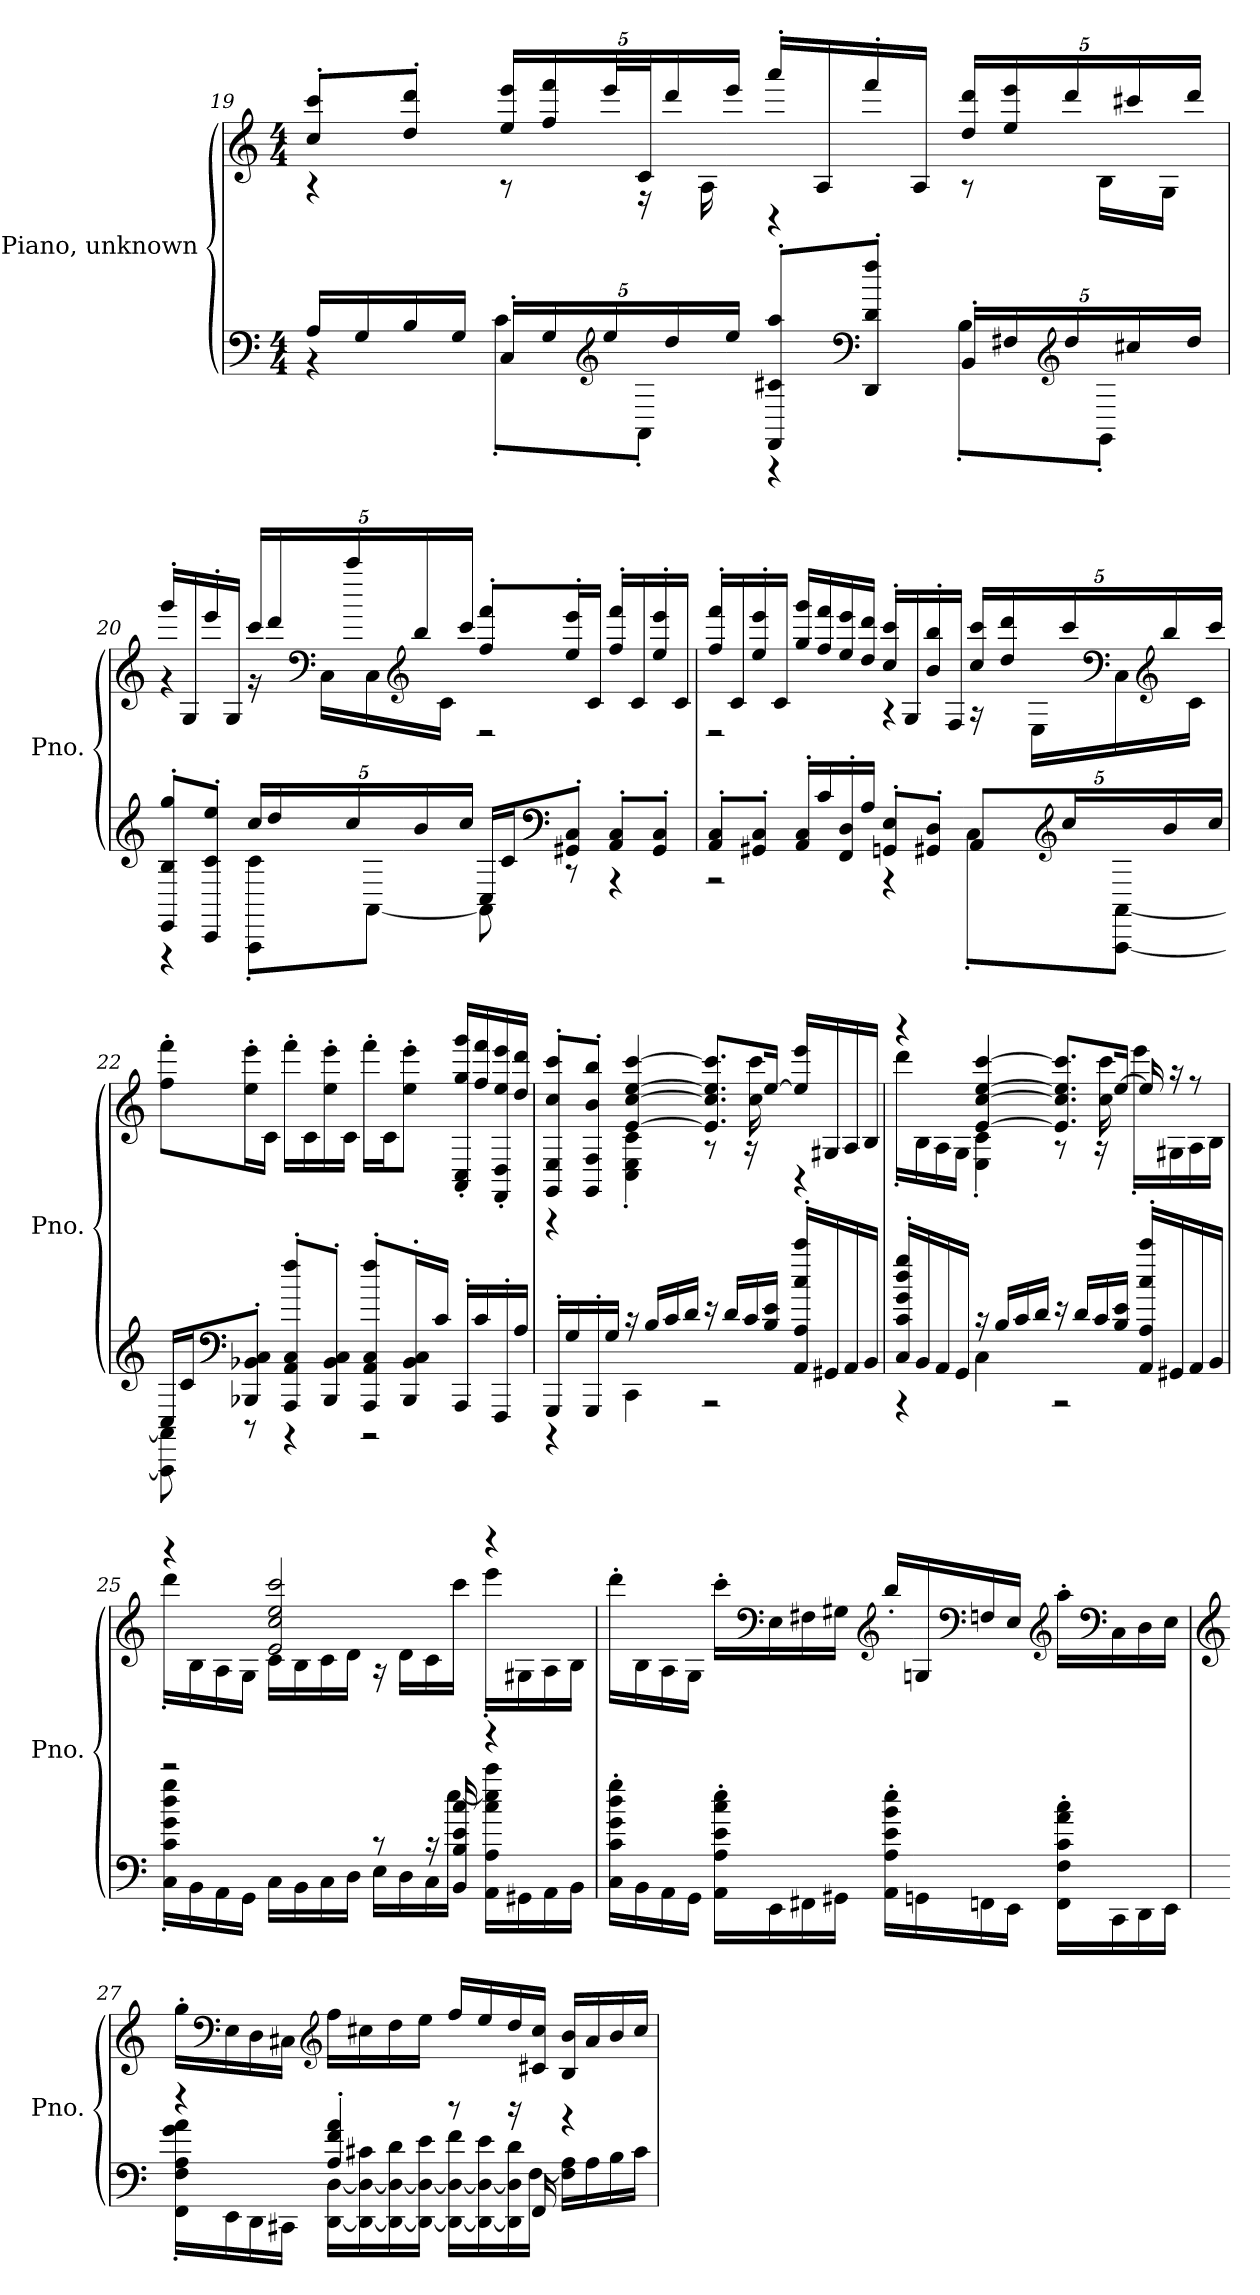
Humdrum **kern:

**kern	**kern
*part1	*part1
*staff2	*staff1
*I"Piano, unknown	*
*I'Pno.	*
!!LO:LB:g=z
*clefF4	*clefG2
*k[]	*k[]
*M4/4	*M4/4
=19	=19
*^	*^
16A/LL	4r	8cc/' 8ccc/'L	4r
16G/	.	.	.
16B/	.	8dd/' 8ddd/'J	.
16G/JJ	.	.	.
*Xbrackettup	*	*Xbrackettup	*
20C'/LL	8c'\L	20ee/ 20eee/LL	8r
20G/	.	20ff/ 20fff/	.
*clefG2	*	*	*
20ee/	.	40eee/L	.
.	8AA'\J	40c/J	16r
20dd/	.	20ddd/	.
.	.	.	16A\
20ee/JJ	.	20eee/JJ	.
8FF/' 8c#X/' 8aa/'L	4r	16aaa'/LL	4r
.	.	16A/	.
*clefF4	*	*	*
8DD/' 8d/' 8ff/'J	.	16fff'/	.
.	.	16A/JJ	.
20BB'/LL	8B'\L	20dd/ 20ddd/LL	8r
20F#X/	.	20ee/ 20eee/	.
*clefG2	*	*	*
20dd/	.	20ddd/	.
.	8GG'\J	.	16B\LL
20cc#X/	.	20ccc#X/	.
.	.	.	16G\JJ
20dd/JJ	.	20ddd/JJ	.
!!LO:PB:g=z	!!
=20	=20	=20	=20
8EE/' 8B/' 8gg/'L	4r	16ggg'/LL	4r
.	.	16G/	.
8CC/' 8c/' 8ee/'J	.	16eee'/	.
.	.	16G/JJ	.
20cc/LL	8AAA\' 8c\'L	20ccc/LL	16r
20dd/	.	20ddd/	.
*	*	*clefF4	*
.	.	.	16C\LL
20cc/	.	20ccc/	.
.	[8AA\J	.	16C\
*	*	*clefG2	*
20b/	.	20bb/	.
.	.	.	16c\JJ
20cc/JJ	.	20ccc/JJ	.
16C/LL	8AA\]	8ff/' 8fff/'L	2r
16c/J	.	.	.
*clefF4	*	*	*
8GG#X/' 8C/'J	8r	16ee/' 16eee/'L	.
.	.	16c/JJ	.
8AA/' 8C/'L	4r	16ff/' 16fff/'LL	.
.	.	16c/	.
8GG#/' 8C/'J	.	16ee/' 16eee/'	.
.	.	16c/JJ	.
!!LO:LB:g=z	!!
=21	=21	=21	=21
8AA/' 8C/'L	2r	16ff/' 16fff/'LL	2r
.	.	16c/	.
8GG#X/' 8C/'J	.	16ee/' 16eee/'	.
.	.	16c/JJ	.
16AA/' 16C/'LL	.	16gg/ 16ggg/LL	.
16c/	.	16ff/ 16fff/	.
16FF/' 16D/'	.	16ee/ 16eee/	.
16A/JJ	.	16dd/ 16ddd/JJ	.
8GGn/' 8E/'L	4r	16cc/' 16ccc/'LL	4r
.	.	16G/	.
8GG#X/' 8D/'J	.	16b/' 16bb/'	.
.	.	16F/JJ	.
10AA/L	8C'\L	20cc/ 20ccc/LL	16r
.	.	20dd/ 20ddd/	.
.	.	.	16E\LL
*clefG2	*	*	*
20cc/L	.	20ccc/	.
*	*	*clefF4	*
.	[8AAA\ [8AA\J	.	16C\
*	*	*clefG2	*
20b/	.	20bb/	.
.	.	.	16c\JJ
20cc/JJ	.	20ccc/JJ	.
*	*	*v	*v
!!LO:LB:g=z
=22	=22	=22
16C/LL	8AAA\] 8AA\]	8ff\' 8fff\'L
16c/J	.	.
*clefF4	*	*
8BBB-X/' 8BB-X/' 8C/'J	8r	16ee\' 16eee\'L
.	.	16c\JJ
8AAA/' 8AA/' 8C/' 8ff/'L	4r	16fff'\LL
.	.	16c\
8BBB-/' 8BB-/' 8C/'J	.	16ee\' 16eee\'
.	.	16c\JJ
8AAA/' 8AA/' 8C/' 8ff/'L	2r	16fff'\LL
.	.	16c\J
16BBB-/' 16BB-/' 16C/'L	.	8ee\' 8eee\'J
16c/JJ	.	.
16AAA'/LL	.	16AA/' 16C/' 16gg/' 16ggg/'LL
16c/	.	16ff/ 16fff/
16FFF'/	.	16FF/' 16D/' 16ee/' 16eee/'
16A/JJ	.	16dd/ 16ddd/JJ
=23	=23	=23
*	*	*^
16GGG'/LL	4r	8GG/' 8E/' 8cc/' 8ccc/'L	4r
16G/	.	.	.
16GGG'/	.	8GG/' 8F/' 8b/' 8bb/'J	.
16G/JJ	.	.	.
16r	4CC\	[4e/ [4cc/ [4ee/ [4ccc/	4C\' 4E\' 4c\'
16B/LL	.	.	.
16c/	.	.	.
16d/JJ	.	.	.
16r	2r	8.e/] 8.cc/] 8.ee/] 8.ccc/]L	8r
16d/LL	.	.	.
16c/	.	.	16r
16B/ 16e/JJ	.	[16ee/Jk	16cc\ 16ccc\
16AA/' 16A/' 16cc/' 16ccc/'LL	.	16ee/] 16eee/LL	4r
16GG#X/	.	16G#X/	.
16AA/	.	16A/	.
16BB/JJ	.	16B/JJ	.
!!LO:LB:g=z	!!
=24	=24	=24	=24
16C/' 16c/' 16g/' 16dd/' 16gg/'LL	4r	4r	16ddd'\LL
16BB/	.	.	16B\
16AA/	.	.	16A\
16GG/JJ	.	.	16G\JJ
16r	4C\	[4e/ [4cc/ [4ee/ [4ccc/	4E\' 4c\'
16B/LL	.	.	.
16c/	.	.	.
16d/JJ	.	.	.
16r	2r	8.e/] 8.cc/] 8.ee/] 8.ccc/]L	8r
16d/LL	.	.	.
16c/	.	.	16r
16B/ 16e/JJ	.	[16ee/Jk	16cc\ 16ccc\
16AA/' 16A/' 16cc/' 16ccc/'LL	.	16ee/]	16eee'\LL
16GG#X/	.	16r	16G#X\
16AA/	.	8r	16A\
16BB/JJ	.	.	16B\JJ
=25	=25	=25	=25
2r	16C\' 16c\' 16g\' 16dd\' 16gg\'LL	4r	16ddd'\LL
.	16BB\	.	16B\
.	16AA\	.	16A\
.	16GG\JJ	.	16G\JJ
.	16C\LL	2e/ 2cc/ 2ee/ 2ccc/	16c\LL
.	16BB\	.	16B\
.	16C\	.	16c\
.	16D\JJ	.	16d\JJ
8r	16E\LL	.	16r
.	16D\	.	16d\LL
16r	16C\	.	16c\
16BB/ 16B/ 16e/ 16cc/	[16ee\JJ	.	16ccc\JJ
4r	16AA\ 16A\ 16cc\ 16ee\] 16ccc\LL	4r	16eee'\LL
.	16GG#X\	.	16G#X\
.	16AA\	.	16A\
.	16BB\JJ	.	16B\JJ
*v	*v	*	*
*	*v	*v
!!LO:LB:g=z
=26	=26
16C\' 16c\' 16g\' 16dd\' 16gg\'LL	16ddd'\LL
16BB\	16B\
16AA\	16A\
16GG\JJ	16G\JJ
16AA\' 16A\' 16e\' 16cc\' 16ee\'LL	16ccc'\LL
*	*clefF4
16EE\	16E\
16FF#X\	16F#X\
16GG#X\JJ	16G#X\JJ
*	*clefG2
16AA\' 16A\' 16e\' 16b\' 16ee\'LL	16bb'/LL
16GGn\	16Gn/
*	*clefF4
16FFn\	16Fn/
16EE\JJ	16E/JJ
*	*clefG2
16FF\' 16F\' 16c\' 16a\' 16cc\'LL	16aa'\LL
*	*clefF4
16CC\	16C\
16DD\	16D\
16EE\JJ	16E\JJ
!!LO:LB:g=z
=27	=27
*	*clefG2
*^	*
4r	16FF\' 16F\' 16A\' 16g\' 16a\'LL	16gg'\LL
*	*	*clefF4
.	16EE\	16E\
.	16DD\	16D\
.	16CC#X\JJ	16C#X\JJ
*	*	*clefG2
4A/' 4f/' 4a/'	[16DD\ [16D\LL	16ff\LL
.	16DD\_ 16D\_ 16c#X\	16cc#X\
.	16DD\_ 16D\_ 16d\	16dd\
.	16DD\_ 16D\_ 16e\JJ	16ee\JJ
8r	16DD\_ 16D\_ 16f\LL	16ff/LL
.	16DD\_ 16D\_ 16e\	16ee/
16r	16DD\] 16D\] 16d\	16dd/
16FF/	[16F\JJ	16c#X/ 16cc#/JJ
4r	16F\] 16A\LL	16B/ 16b/LL
.	16A\	16a/
.	16B\	16b/
.	16c#\JJ	16cc#/JJ
*v	*v	*
=	=
*-	*-
